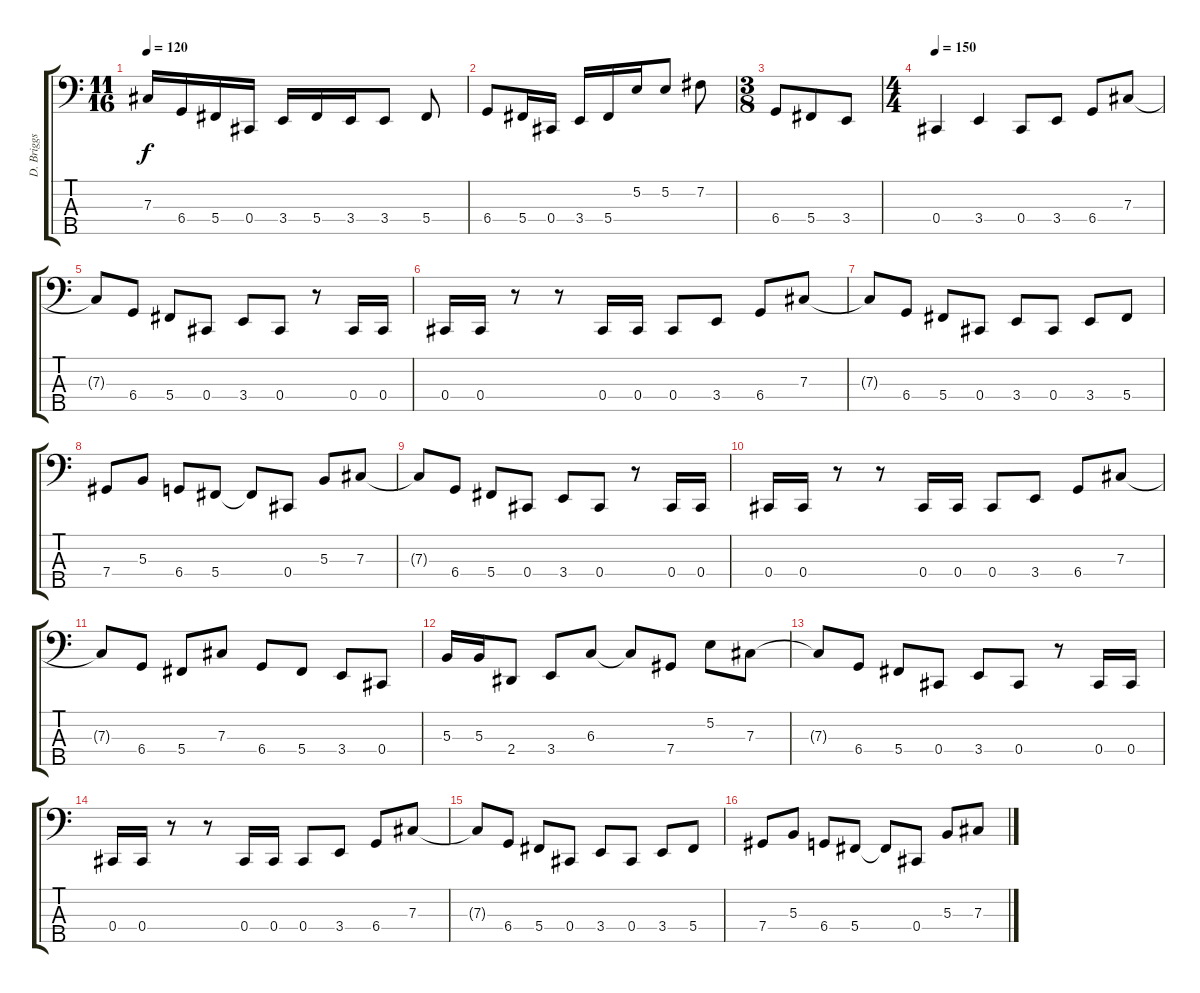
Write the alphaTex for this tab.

\track ("D. Briggs Bass" "D. Briggs ") {instrument electricbassfinger}
\staff {score tabs}
\tuning (E2 B1 Gb1 Db1 Ab0) {hide}
\ts (11 16)
\tempo 120
\clef f4
\ks c
7.3.16{dy f} 6.4.16 5.4.16 0.4.16 3.4.16 5.4.16 3.4.16 3.4.8 5.4.8 |
6.4.8 5.4.16 0.4.16 3.4.16 5.4.16 5.2.16 5.2.8 7.2.8 |
\ts (3 8)
6.4.8 5.4.8 3.4.8 |
\ts (4 4)
\tempo 150
0.4.4 3.4.4 0.4.8 3.4.8 6.4.8 7.3.8 |
7.3{t}.8 6.4.8 5.4.8 0.4.8 3.4.8 0.4.8 r.8 0.4.16 0.4.16 |
0.4.16 0.4.16 r.8 r.8 0.4.16 0.4.16 0.4.8 3.4.8 6.4.8 7.3.8 |
7.3{t}.8 6.4.8 5.4.8 0.4.8 3.4.8 0.4.8 3.4.8 5.4.8 |
7.4.8 5.3.8 6.4.8 5.4.8 5.4{t}.8 0.4.8 5.3.8 7.3.8 |
7.3{t}.8 6.4.8 5.4.8 0.4.8 3.4.8 0.4.8 r.8 0.4.16 0.4.16 |
0.4.16 0.4.16 r.8 r.8 0.4.16 0.4.16 0.4.8 3.4.8 6.4.8 7.3.8 |
7.3{t}.8 6.4.8 5.4.8 7.3.8 6.4.8 5.4.8 3.4.8 0.4.8 |
5.3.16 5.3.16 2.4.8 3.4.8 6.3.8 6.3{t}.8 7.4.8 5.2.8 7.3.8 |
7.3{t}.8 6.4.8 5.4.8 0.4.8 3.4.8 0.4.8 r.8 0.4.16 0.4.16 |
0.4.16 0.4.16 r.8 r.8 0.4.16 0.4.16 0.4.8 3.4.8 6.4.8 7.3.8 |
7.3{t}.8 6.4.8 5.4.8 0.4.8 3.4.8 0.4.8 3.4.8 5.4.8 |
7.4.8 5.3.8 6.4.8 5.4.8 5.4{t}.8 0.4.8 5.3.8 7.3.8
